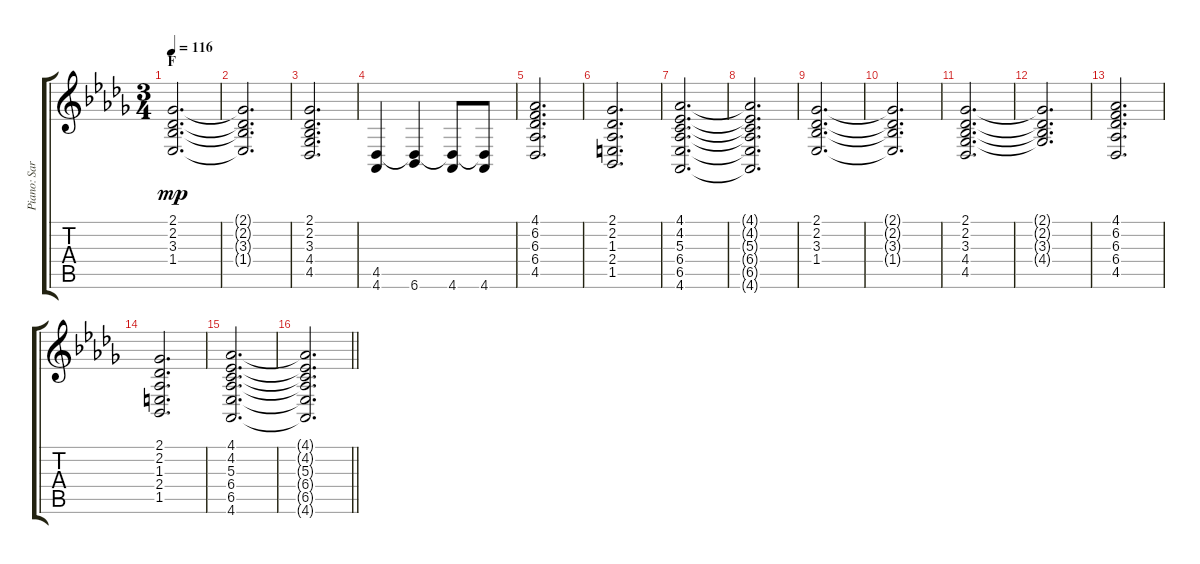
\track ("Piano: Sarah" "Piano: Sar") {instrument electricpiano1}
\staff {score tabs}
\tuning (E4 B3 G3 D3 A2 E2) {hide}
\ts (3 4)
\section ("" "F")
\tempo 116
\clef g2
\ks db
(2.1 2.2 3.3 1.4).2{d dy mp} |
(2.1{t} 2.2{t} 3.3{t} 1.4{t}).2{d} |
(2.1 2.2 3.3 4.4 4.5).2{d} |
(4.5 4.6).4 (4.5{t} 6.6).4 (4.5{t} 4.6).8 (4.5{t} 4.6).8 |
(4.1 6.2 6.3 6.4 4.5).2{d} |
(2.1 2.2 1.3 2.4 1.5).2{d} |
(4.1 4.2 5.3 6.4 6.5 4.6).2{d} |
(4.1{t} 4.2{t} 5.3{t} 6.4{t} 6.5{t} 4.6{t}).2{d} |
(2.1 2.2 3.3 1.4).2{d} |
(2.1{t} 2.2{t} 3.3{t} 1.4{t}).2{d} |
(2.1 2.2 3.3 4.4 4.5).2{d} |
(2.1{t} 2.2{t} 3.3{t} 4.4{t}).2{d} |
(4.1 6.2 6.3 6.4 4.5).2{d} |
(2.1 2.2 1.3 2.4 1.5).2{d} |
(4.1 4.2 5.3 6.4 6.5 4.6).2{d} |
\barLineRight lightlight
(4.1{t} 4.2{t} 5.3{t} 6.4{t} 6.5{t} 4.6{t}).2{d}
